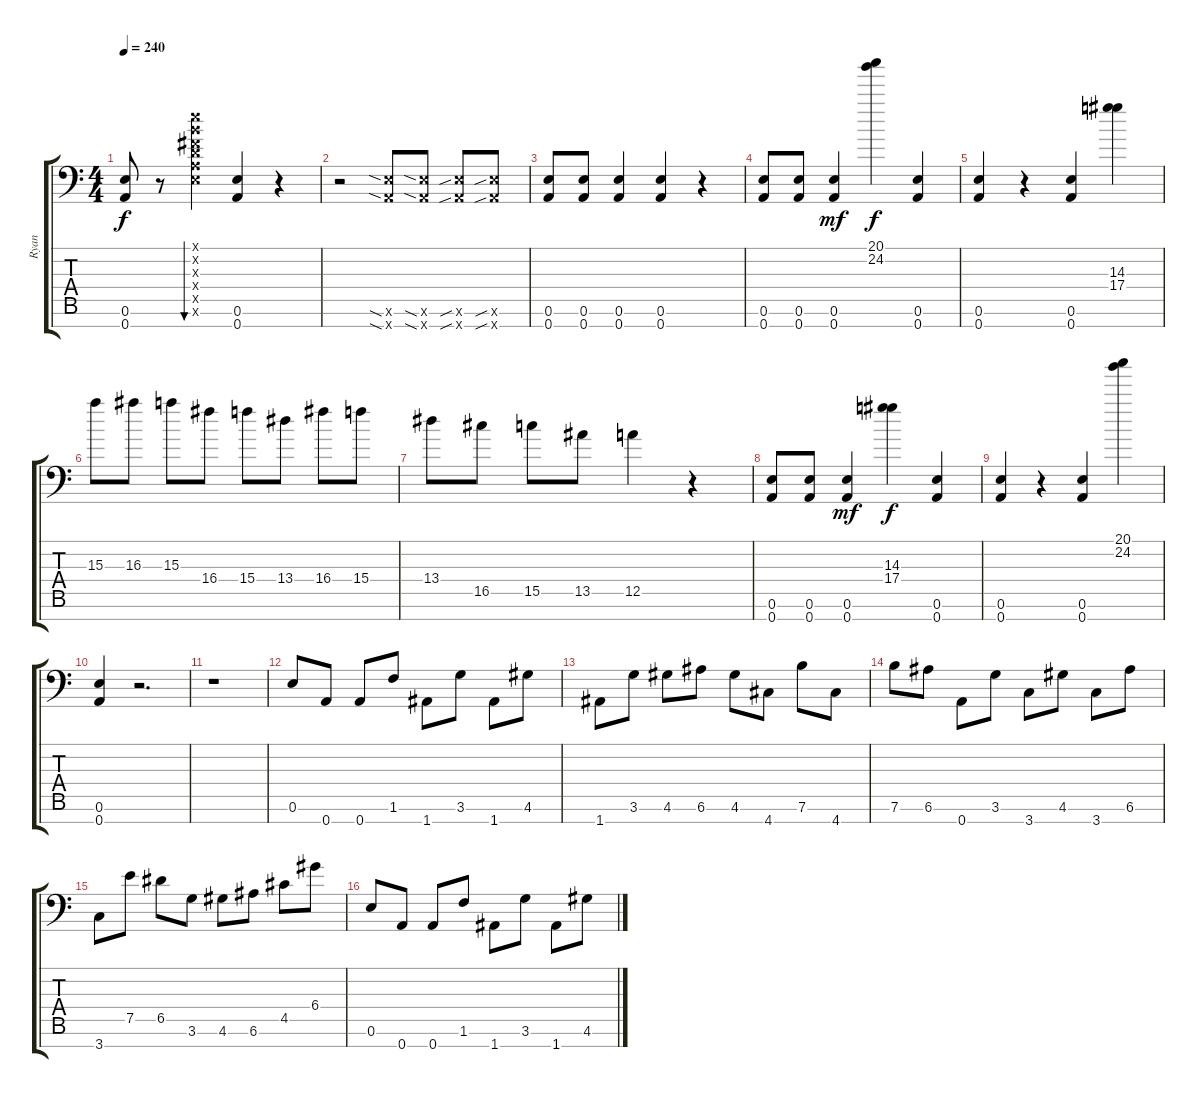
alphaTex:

\track ("Ryan" "Ryan") {instrument acousticguitarsteel}
\staff {score tabs}
\tuning (E4 B3 Gb3 D3 A2 E2 A1) {hide}
\ts (4 4)
\tempo 240
\clef f4
\ks c
(0.6 0.7).8{dy f} r.8 (0.1{x} 0.2{x} 0.3{x} 0.4{x} 0.5{x} 0.6{x}).4{bu 480} (0.6 0.7).4 r.4 |
r.2 (0.6{sia x} 0.7{sia x}).8 (0.6{sia x} 0.7{sia x}).8 (0.6{sib x} 0.7{sib x}).8 (0.6{sib x} 0.7{sib x}).8 |
(0.6 0.7).8 (0.6 0.7).8 (0.6 0.7).4 (0.6 0.7).4 r.4 |
(0.6 0.7).8 (0.6 0.7).8 (0.6 0.7).4{dy mf} (20.1 24.2).4{dy f} (0.6 0.7).4 |
(0.6 0.7).4 r.4 (0.6 0.7).4 (14.3 17.4).4 |
15.3.8 16.3.8 15.3.8 16.4.8 15.4.8 13.4.8 16.4.8 15.4.8 |
13.4.8 16.5.8 15.5.8 13.5.8 12.5.4 r.4 |
(0.6 0.7).8 (0.6 0.7).8 (0.6 0.7).4{dy mf} (14.3 17.4).4{dy f} (0.6 0.7).4 |
(0.6 0.7).4 r.4 (0.6 0.7).4 (20.1 24.2).4 |
(0.6 0.7).4 r.2{d} |
r.1 |
0.6.8 0.7.8 0.7.8 1.6.8 1.7.8 3.6.8 1.7.8 4.6.8 |
1.7.8 3.6.8 4.6.8 6.6.8 4.6.8 4.7.8 7.6.8 4.7.8 |
7.6.8 6.6.8 0.7.8 3.6.8 3.7.8 4.6.8 3.7.8 6.6.8 |
3.7.8 7.5.8 6.5.8 3.6.8 4.6.8 6.6.8 4.5.8 6.4.8 |
0.6.8 0.7.8 0.7.8 1.6.8 1.7.8 3.6.8 1.7.8 4.6.8
